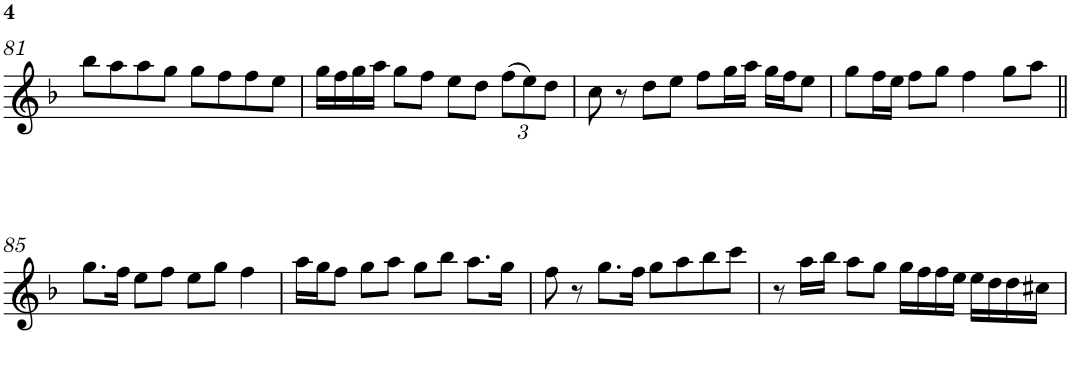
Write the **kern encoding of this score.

**kern
*part1
*staff1
*I"Piano
*I'Pno.
!!LO:PB:g=z
*clefG2
*k[b-]
*M4/4
*met(c)
=81
8bb-\L
8aa\
8aa\
8gg\J
8gg\L
8ff\
8ff\
8ee\J
=82
16gg\LL
16ff\
16gg\
16aa\JJ
8gg\L
8ff\J
8ee\L
8dd\J
*Xbrackettup
(12ff\L
12ee\)
12dd\J
=83
8cc\
8r
8dd\L
8ee\J
8ff\L
16gg\L
16aa\JJ
16gg\LL
16ff\J
8ee\J
=84
8gg\L
16ff\L
16ee\JJ
8ff\L
8gg\J
4ff\
8gg\L
8aa\J
!!LO:LB:g=z
=85||
8.gg\L
16ff\Jk
8ee\L
8ff\J
8ee\L
8gg\J
4ff\
=86
16aa\LL
16gg\J
8ff\J
8gg\L
8aa\J
8gg\L
8bb-\J
8.aa\L
16gg\Jk
=87
8ff\
8r
8.gg\L
16ff\Jk
8gg\L
8aa\
8bb-\
8ccc\J
=88
8r
16aa\LL
16bb-\JJ
8aa\L
8gg\J
16gg\LL
16ff\
16ff\
16ee\JJ
16ee\LL
16dd\
16dd\
16cc#X\JJ
=
*-
